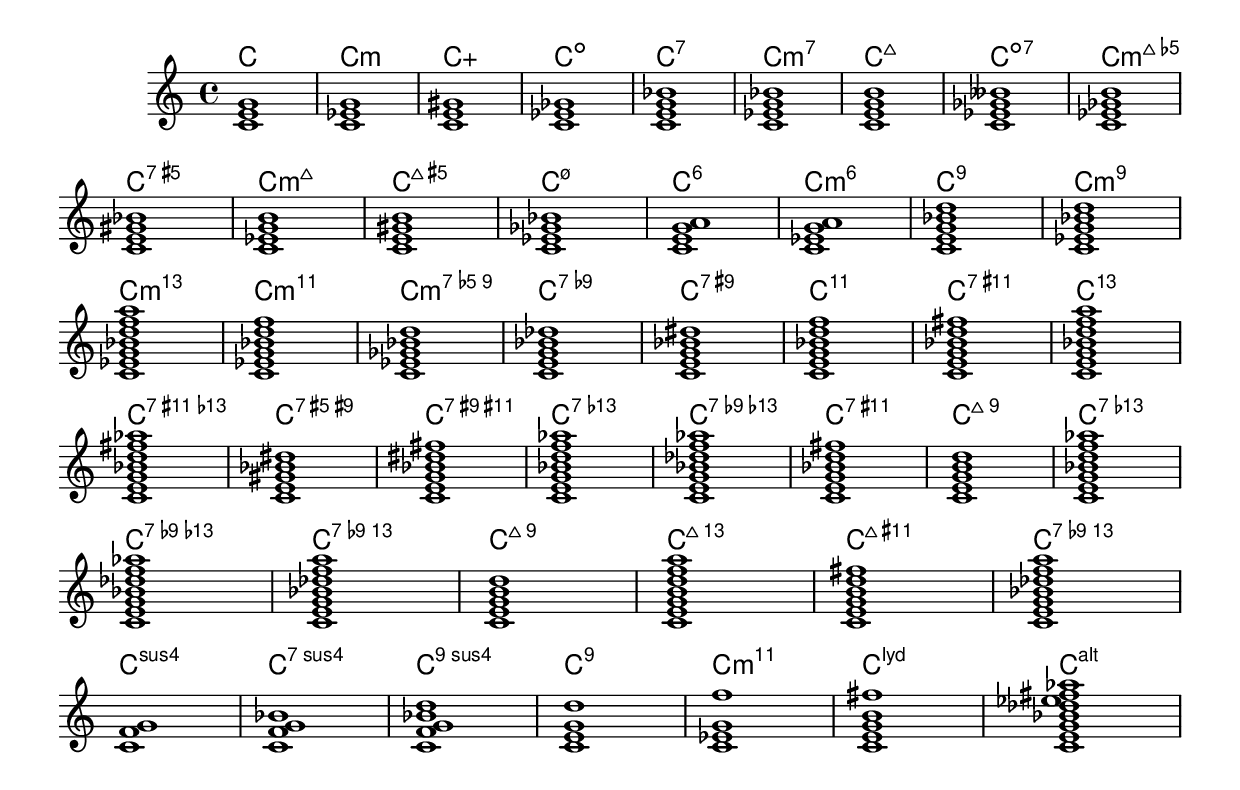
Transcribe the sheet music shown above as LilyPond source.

\version "2.16.0"
\header {

texidoc = "This list demonstrates the support for
jazz chord names, using Klaus Ignatzek's notation."

}

chs = \transpose c' c' {
  <c e g>1
  <c es g>  % m = minor triad
  <c e gis>
  <c es ges>
  <c e g bes>
  <c es g bes>
  <c e g b>  % triangle = maj
  <c es ges beses>
  <c es ges b> \break
  <c e gis bes>
  <c es g b>
  <c e gis b>
  <c es ges bes>
  <c e g a>  % 6 = major triad with added sixth
  <c es g a>  % m6 = minor triad with added sixth
  <c e g bes d'>
  <c es g bes d'> \break
  <c es g bes d' f' a' >
  <c es g bes d' f' >
  <c es ges bes d' >
  <c e g bes des' >
  <c e g bes dis'>
  <c e g bes d' f'>
  <c e g bes d' fis'>
  <c e g bes d' f' a'> \break
  <c e g bes d' fis' as'>
  <c e gis bes dis'>
  <c e g bes dis' fis'>
  <c e g bes d' f' as'>
  <c e g bes des' f' as'>
  <c e g bes d' fis'>
  <c e g b d'>
  <c e g bes d' f' as'> \break
  <c e g bes des' f' as'>
  <c e g bes des' f' a'>
  <c e g b d'>
  <c e g b d' f' a'>
  <c e g b d' fis'>
  <c e g bes des' f ' a'> \break
  <c f g>
  <c f g bes>
  <c f g bes d'>
  <c e g d'>  % add9
  <c es g f'>
  <c e g b fis'>  % Lydian
  <c e g bes des' ees' fis' aes'>  % altered chord
}

\score {
  <<
  \chords { \chs }
  \new Staff \transpose c c' { \chs }
  >>
  \layout {
    \context {
      \Score
      \remove Bar_number_engraver
    }
  }
}

